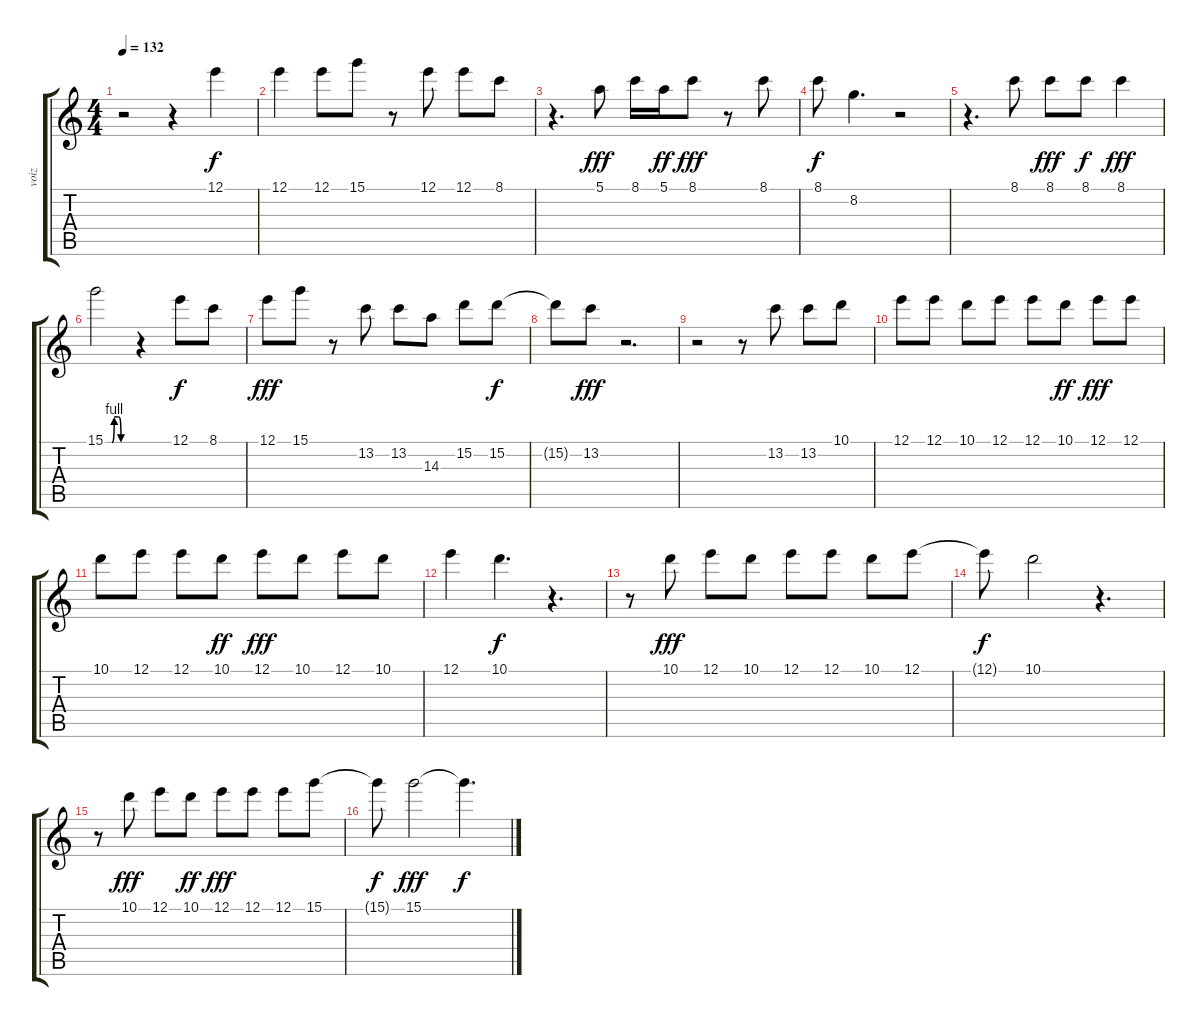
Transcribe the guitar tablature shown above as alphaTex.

\track ("voiz" "voiz") {instrument overdrivenguitar}
\staff {score tabs}
\tuning (E4 B3 G3 D3 A2 E2) {hide}
\ts (4 4)
\tempo 132
\clef g2
\ks c
r.2{dy fff} r.4 12.1.4{dy f} |
12.1.4 12.1.8 15.1.8 r.8 12.1.8 12.1.8 8.1.8 |
r.4{d} 5.1.8{dy fff} 8.1.16 5.1.16{dy ff} 8.1.8{dy fff} r.8 8.1.8 |
8.1.8{dy f} 8.2.4{d} r.2 |
r.4{d} 8.1.8 8.1.8{dy fff} 8.1.8{dy f} 8.1.4{dy fff} |
15.1{be (custom 0 0 15 0 20 4 30 4 35 0 45 0 60 0)}.2 r.4 12.1.8{dy f} 8.1.8 |
12.1.8{dy fff} 15.1.8 r.8 13.2.8 13.2.8 14.3.8 15.2.8 15.2.8{dy f} |
15.2{t}.8 13.2.8{dy fff} r.2{d} |
r.2 r.8 13.2.8 13.2.8 10.1.8 |
12.1.8 12.1.8 10.1.8 12.1.8 12.1.8 10.1.8{dy ff} 12.1.8{dy fff} 12.1.8 |
10.1.8 12.1.8 12.1.8 10.1.8{dy ff} 12.1.8{dy fff} 10.1.8 12.1.8 10.1.8 |
12.1.4 10.1.4{d dy f} r.4{d} |
r.8 10.1.8{dy fff} 12.1.8 10.1.8 12.1.8 12.1.8 10.1.8 12.1.8 |
12.1{t}.8{dy f} 10.1.2 r.4{d} |
r.8 10.1.8{dy fff} 12.1.8 10.1.8{dy ff} 12.1.8{dy fff} 12.1.8 12.1.8 15.1.8 |
15.1{t}.8{dy f} 15.1.2{dy fff} 15.1{t}.4{d dy f}
